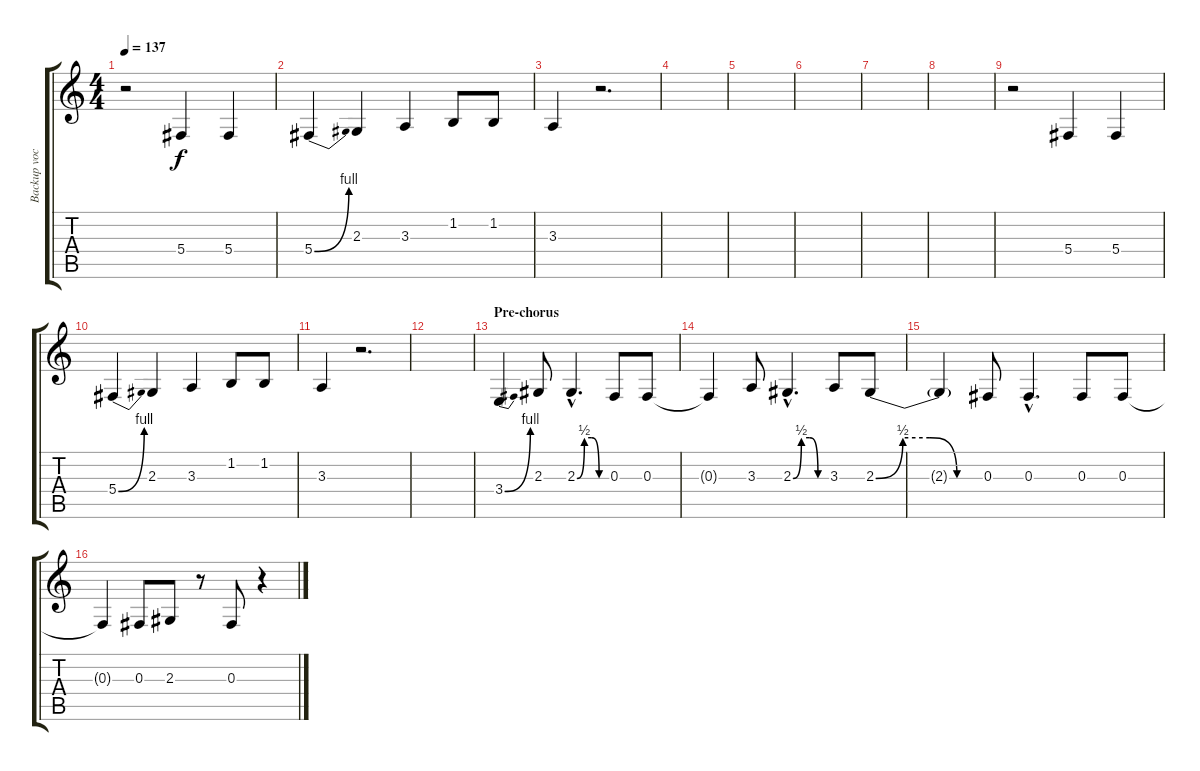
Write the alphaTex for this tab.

\track ("Backup vocal" "Backup voc") {instrument lead6voice}
\staff {score tabs}
\tuning (Eb4 Bb3 Gb3 Db3 Ab2 Eb2) {hide}
\ts (4 4)
\tempo 137
\clef g2
\ks c
r.2{dy f} 5.4.4 5.4.4 |
5.4{be (bend 0 0 60 4)}.4 2.3.4 3.3.4 1.2.8 1.2.8 |
3.3.4 r.2{d} |
|
\section ("" "")
|
|
|
|
r.2 5.4.4 5.4.4 |
5.4{be (bend 0 0 60 4)}.4 2.3.4 3.3.4 1.2.8 1.2.8 |
3.3.4 r.2{d} |
|
\section ("" "Pre-chorus")
3.4{be (bend 0 0 60 4)}.4 2.3.8 2.3{be (custom 0 0 15 2 30 2 45 0 60 0) hac}.4{d} 0.3.8 0.3.8 |
0.3{t}.4 3.3.8 2.3{be (custom 0 0 15 2 30 2 45 0 60 0) hac}.4{d} 3.3.8 2.3{be (custom 0 0 15 2 30 2 45 0 60 0)}.8 |
2.3{t}.4 0.3.8 0.3{hac}.4{d} 0.3.8 0.3.8 |
0.3{t}.4 0.3.8 2.3.8 r.8 0.3.8 r.4
